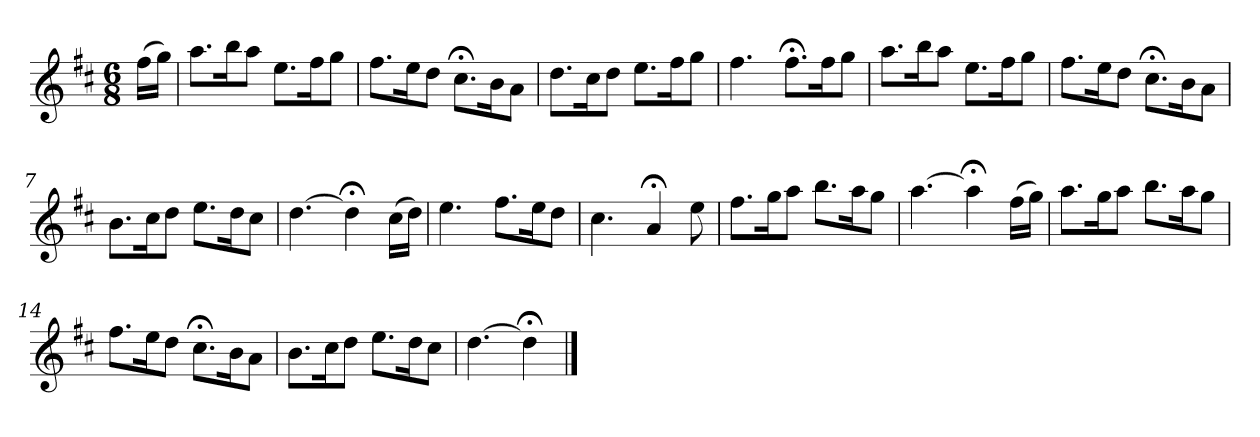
**kern
*part1
*staff1
*k[f#c#]
*D:
*M6/8
*MM120
=
(16ff#LL
16ggJJ)
=1
8.aaL
16bbK
8aaJ
8.eeL
16ff#K
8ggJ
=2
8.ff#L
16eeK
8ddJ
8.cc#;<L
16bK
8aJ
=3
8.ddL
16cc#K
8ddJ
8.eeL
16ff#K
8ggJ
=4
4.ff#
8.ff#;<L
16ff#K
8ggJ
=5
8.aaL
16bbK
8aaJ
8.eeL
16ff#K
8ggJ
=6
8.ff#L
16eeK
8ddJ
8.cc#;<L
16bK
8aJ
=7
8.bL
16cc#K
8ddJ
8.eeL
16ddK
8cc#J
=8
[4.dd
4dd;<]
(16cc#LL
16ddJJ)
=9
4.ee
8.ff#L
16eeK
8ddJ
=10
4.cc#
4a;<
8ee
=11
8.ff#L
16ggK
8aaJ
8.bbL
16aaK
8ggJ
=12
[4.aa
4aa;<]
(16ff#LL
16ggJJ)
=13
8.aaL
16ggK
8aaJ
8.bbL
16aaK
8ggJ
=14
8.ff#L
16eeK
8ddJ
8.cc#;<L
16bK
8aJ
=15
8.bL
16cc#K
8ddJ
8.eeL
16ddK
8cc#J
=16
[4.dd
4dd;<]
==
*-
